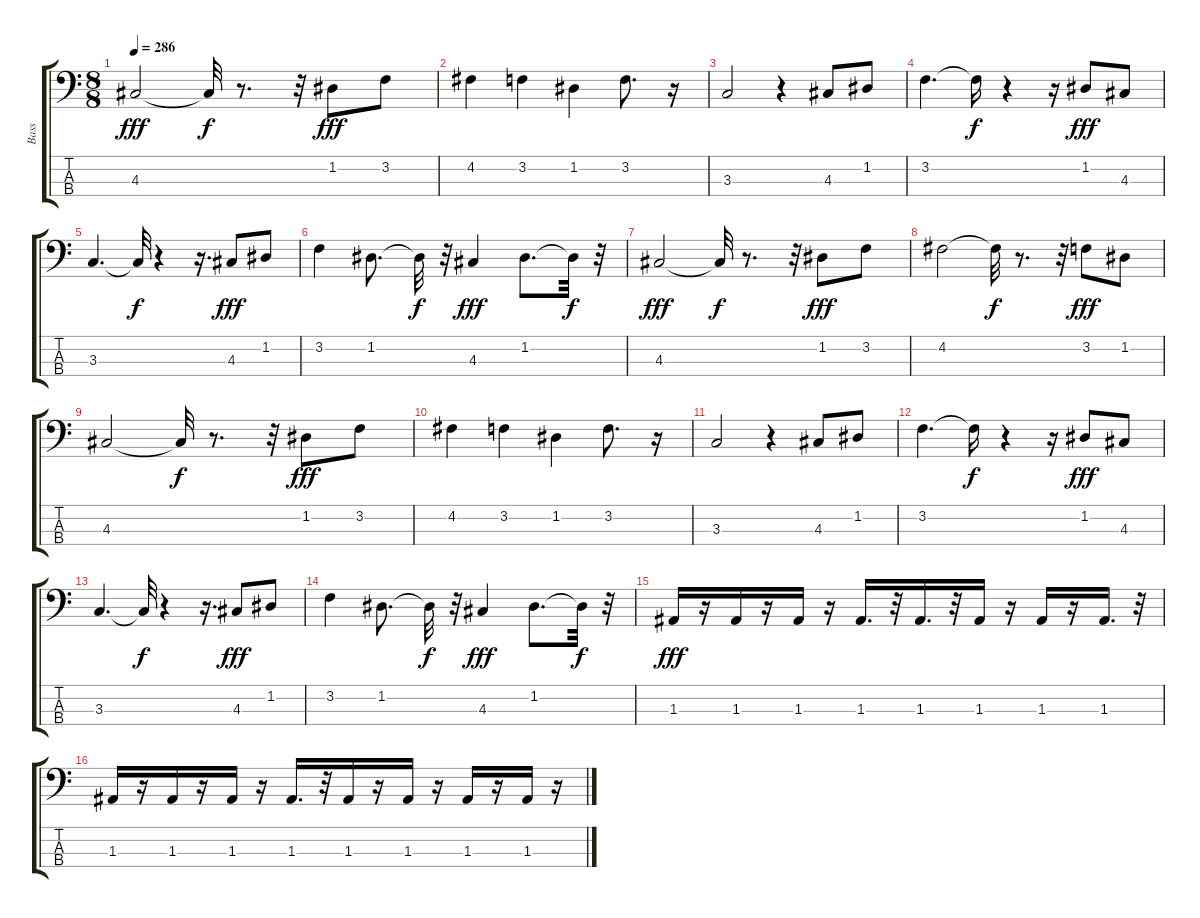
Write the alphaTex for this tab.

\track ("Bass" "Bass") {instrument electricbassfinger}
\staff {score tabs}
\tuning (G2 D2 A1 E1) {hide}
\ts (8 8)
\tempo 286
\clef f4
\ks c
4.3.2{dy fff} 4.3{t}.32{dy f} r.8{d} r.32 1.2.8{dy fff} 3.2.8 |
4.2.4 3.2.4 1.2.4 3.2.8{d} r.16 |
3.3.2 r.4 4.3.8 1.2.8 |
3.2.4{d} 3.2{t}.16{dy f} r.4 r.16 1.2.8{dy fff} 4.3.8 |
3.3.4{d} 3.3{t}.32{dy f} r.4 r.16{d} 4.3.8{dy fff} 1.2.8 |
3.2.4 1.2.8{d} 1.2{t}.32{dy f} r.32 4.3.4{dy fff} 1.2.8{d} 1.2{t}.32{dy f} r.32 |
4.3.2{dy fff} 4.3{t}.32{dy f} r.8{d} r.32 1.2.8{dy fff} 3.2.8 |
4.2.2 4.2{t}.32{dy f} r.8{d} r.32 3.2.8{dy fff} 1.2.8 |
4.3.2 4.3{t}.32{dy f} r.8{d} r.32 1.2.8{dy fff} 3.2.8 |
4.2.4 3.2.4 1.2.4 3.2.8{d} r.16 |
3.3.2 r.4 4.3.8 1.2.8 |
3.2.4{d} 3.2{t}.16{dy f} r.4 r.16 1.2.8{dy fff} 4.3.8 |
3.3.4{d} 3.3{t}.32{dy f} r.4 r.16{d} 4.3.8{dy fff} 1.2.8 |
3.2.4 1.2.8{d} 1.2{t}.32{dy f} r.32 4.3.4{dy fff} 1.2.8{d} 1.2{t}.32{dy f} r.32 |
1.3.16{dy fff} r.16 1.3.16 r.16 1.3.16 r.16 1.3.16{d} r.32 1.3.16{d} r.32 1.3.16 r.16 1.3.16 r.16 1.3.16{d} r.32 |
1.3.16 r.16 1.3.16 r.16 1.3.16 r.16 1.3.16{d} r.32 1.3.16 r.16 1.3.16 r.16 1.3.16 r.16 1.3.16 r.16
